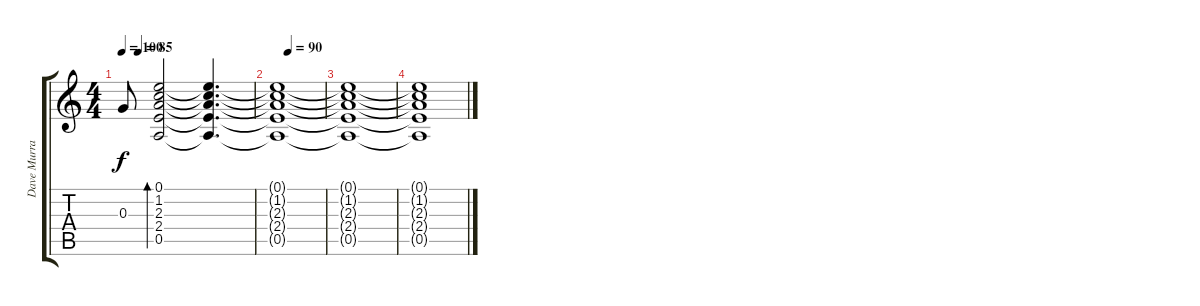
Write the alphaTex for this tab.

\track ("Dave Murray" "Dave Murra") {instrument overdrivenguitar}
\staff {score tabs}
\tuning (E4 B3 G3 D3 A2 E2) {hide}
\ts (4 4)
\tempo 100
\tempo (85 0.125)
\clef g2
\ks c
0.3{t}.8{dy f} (0.1 1.2 2.3 2.4 0.5).2{bd 480} (0.1{t} 1.2{t} 2.3{t} 2.4{t} 0.5{t}).4{d} |
\tempo (90 0.25)
(0.1{t} 1.2{t} 2.3{t} 2.4{t} 0.5{t}).1 |
(0.1{t} 1.2{t} 2.3{t} 2.4{t} 0.5{t}).1 |
(0.1{t} 1.2{t} 2.3{t} 2.4{t} 0.5{t}).1
